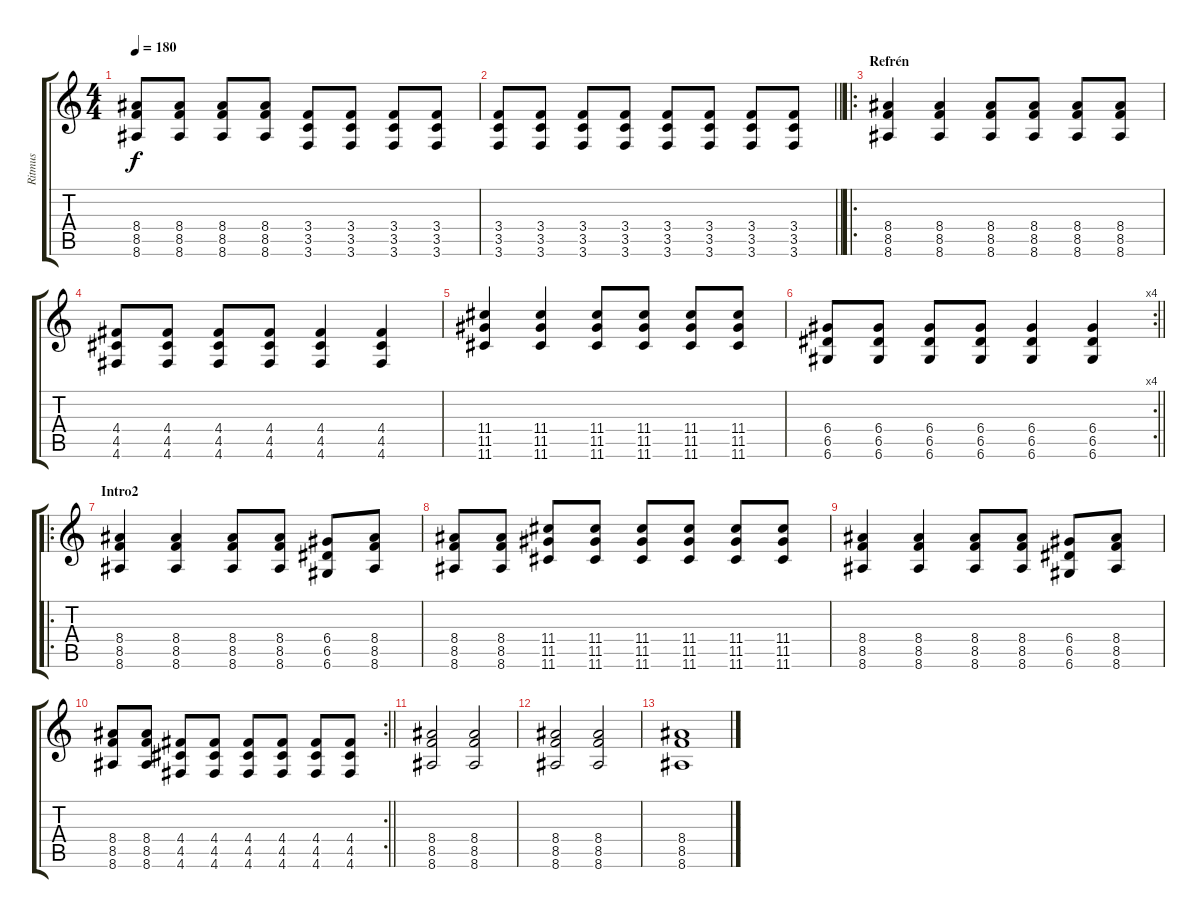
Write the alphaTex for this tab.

\track ("Ritmus" "Ritmus") {instrument distortionguitar}
\staff {score tabs}
\tuning (E4 B3 G3 D3 A2 D2) {hide}
\ts (4 4)
\tempo 180
\clef g2
\ks c
(8.4 8.5 8.6).8{dy f} (8.4 8.5 8.6).8 (8.4 8.5 8.6).8 (8.4 8.5 8.6).8 (3.4 3.5 3.6).8 (3.4 3.5 3.6).8 (3.4 3.5 3.6).8 (3.4 3.5 3.6).8 |
\barLineRight lightlight
(3.4 3.5 3.6).8 (3.4 3.5 3.6).8 (3.4 3.5 3.6).8 (3.4 3.5 3.6).8 (3.4 3.5 3.6).8 (3.4 3.5 3.6).8 (3.4 3.5 3.6).8 (3.4 3.5 3.6).8 |
\ro
\section ("" "Refrén")
(8.4 8.5 8.6).4 (8.4 8.5 8.6).4 (8.4 8.5 8.6).8 (8.4 8.5 8.6).8 (8.4 8.5 8.6).8 (8.4 8.5 8.6).8 |
(4.4 4.5 4.6).8 (4.4 4.5 4.6).8 (4.4 4.5 4.6).8 (4.4 4.5 4.6).8 (4.4 4.5 4.6).4 (4.4 4.5 4.6).4 |
(11.4 11.5 11.6).4 (11.4 11.5 11.6).4 (11.4 11.5 11.6).8 (11.4 11.5 11.6).8 (11.4 11.5 11.6).8 (11.4 11.5 11.6).8 |
\rc 4
\barLineRight lightlight
(6.4 6.5 6.6).8 (6.4 6.5 6.6).8 (6.4 6.5 6.6).8 (6.4 6.5 6.6).8 (6.4 6.5 6.6).4 (6.4 6.5 6.6).4 |
\ro
\section ("" "Intro2")
(8.4 8.5 8.6).4 (8.4 8.5 8.6).4 (8.4 8.5 8.6).8 (8.4 8.5 8.6).8 (6.4 6.5 6.6).8 (8.4 8.5 8.6).8 |
(8.4 8.5 8.6).8 (8.4 8.5 8.6).8 (11.4 11.5 11.6).8 (11.4 11.5 11.6).8 (11.4 11.5 11.6).8 (11.4 11.5 11.6).8 (11.4 11.5 11.6).8 (11.4 11.5 11.6).8 |
(8.4 8.5 8.6).4 (8.4 8.5 8.6).4 (8.4 8.5 8.6).8 (8.4 8.5 8.6).8 (6.4 6.5 6.6).8 (8.4 8.5 8.6).8 |
\rc 2
\barLineRight lightlight
(8.4 8.5 8.6).8 (8.4 8.5 8.6).8 (4.4 4.5 4.6).8 (4.4 4.5 4.6).8 (4.4 4.5 4.6).8 (4.4 4.5 4.6).8 (4.4 4.5 4.6).8 (4.4 4.5 4.6).8 |
(8.4 8.5 8.6).2 (8.4 8.5 8.6).2 |
(8.4 8.5 8.6).2 (8.4 8.5 8.6).2 |
(8.4 8.5 8.6).1
